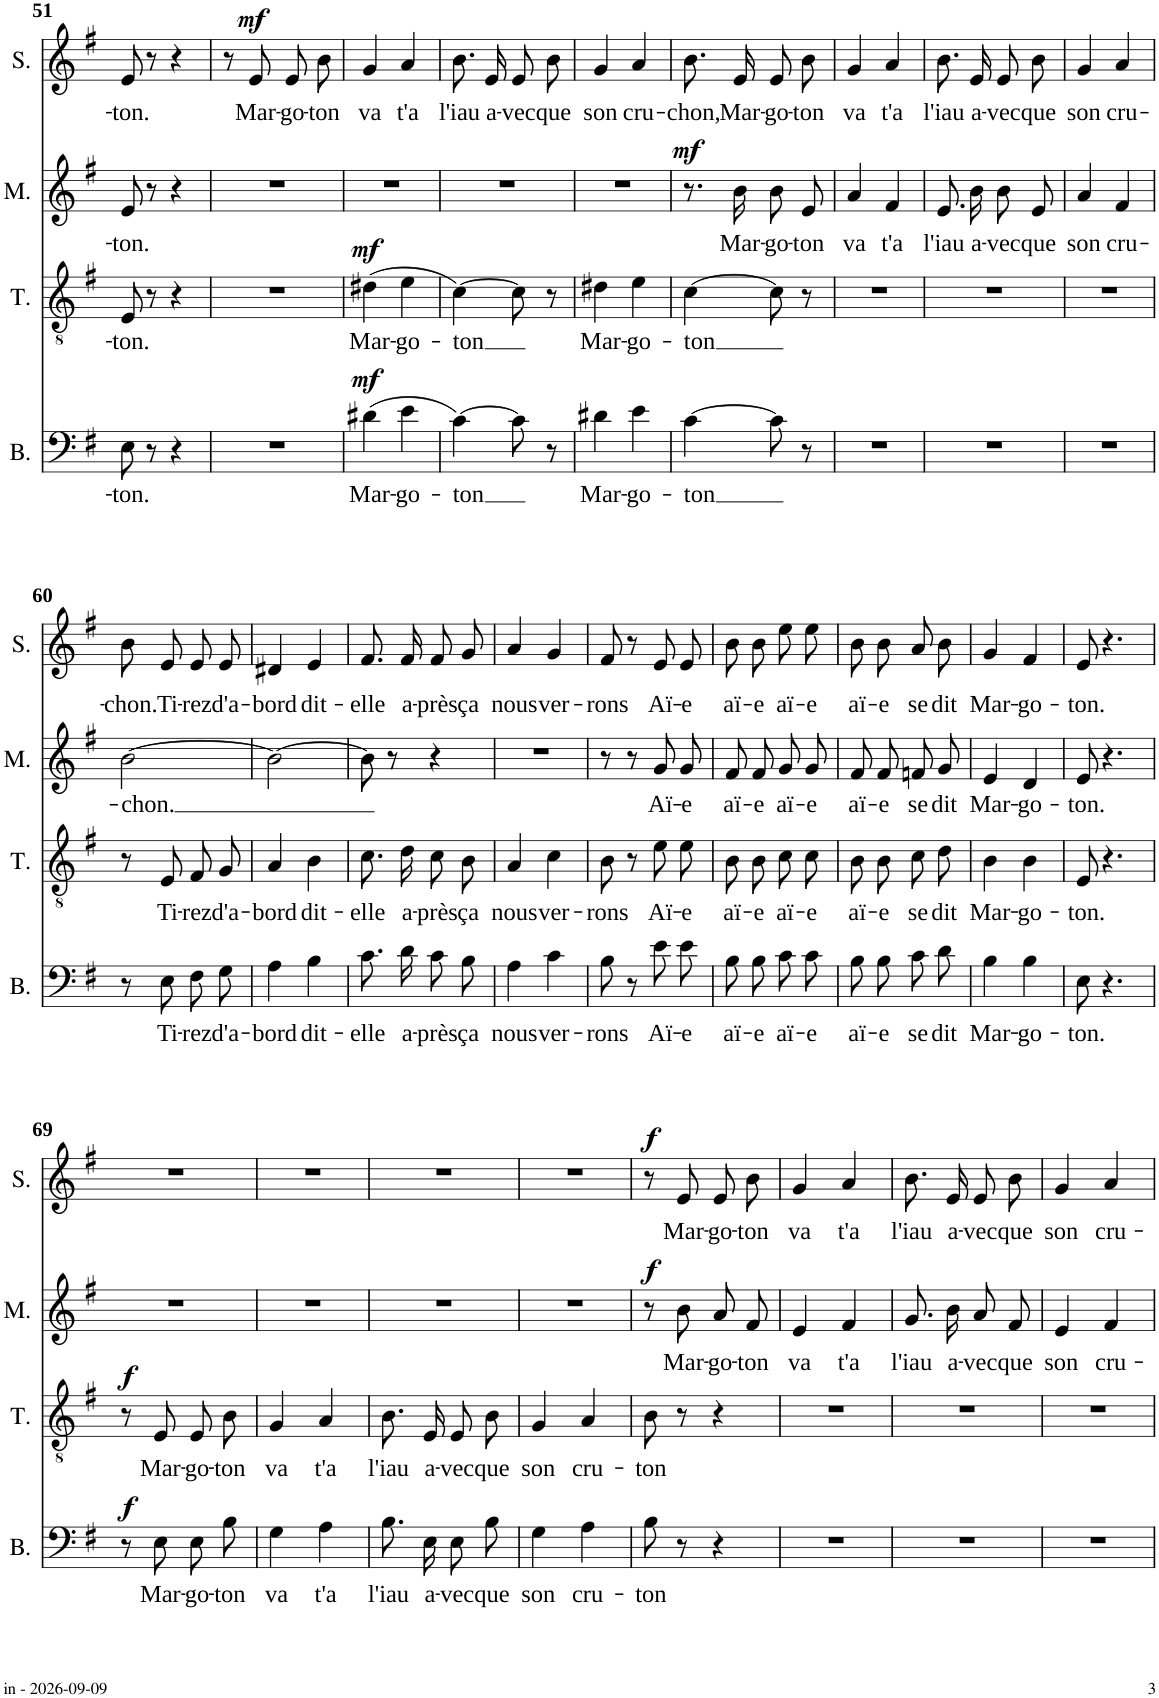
**kern	**text	**dynam	**kern	**text	**dynam	**kern	**text	**dynam	**kern	**text	**dynam
*part4	*part4	*part4	*part3	*part3	*part3	*part2	*part2	*part2	*part1	*part1	*part1
*staff4	*staff4	*staff4	*staff3	*staff3	*staff3	*staff2	*staff2	*staff2	*staff1	*staff1	*staff1
*I"Basse	*	*	*I"Ténor	*	*	*I"Mezzos	*	*	*I"Sopranos	*	*
*I'B.	*	*	*I'T.	*	*	*I'M.	*	*	*I'S.	*	*
!!LO:PB:g=z
*clefF4	*	*	*clefGv2	*	*	*clefG2	*	*	*clefG2	*	*
*k[f#]	*	*	*k[f#]	*	*	*k[f#]	*	*	*k[f#]	*	*
*M2/4	*	*	*M2/4	*	*	*M2/4	*	*	*M2/4	*	*
=51	=51	=51	=51	=51	=51	=51	=51	=51	=51	=51	=51
!	!LO:LY:b	!	!	!LO:LY:b	!	!	!LO:LY:b	!	!	!LO:LY:b	!
8E\	-ton.	.	8E/	-ton.	.	8e/	-ton.	.	8e/	-ton.	.
8r	.	.	8r	.	.	8r	.	.	8r	.	.
4r	.	.	4r	.	.	4r	.	.	4r	.	.
=52	=52	=52	=52	=52	=52	=52	=52	=52	=52	=52	=52
2r	.	.	2r	.	.	2r	.	.	8r	.	.
!	!	!	!	!	!	!	!	!	!	!LO:LY:b	!LO:DY:a
.	.	.	.	.	.	.	.	.	8e/	Mar-	mf
!	!	!	!	!	!	!	!	!	!	!LO:LY:b	!
.	.	.	.	.	.	.	.	.	8e/L	-go-	.
!	!	!	!	!	!	!	!	!	!	!LO:LY:b	!
.	.	.	.	.	.	.	.	.	8b/J	-ton	.
=53	=53	=53	=53	=53	=53	=53	=53	=53	=53	=53	=53
!	!LO:LY:b	!LO:DY:a	!	!LO:LY:b	!LO:DY:a	!	!	!	!	!LO:LY:b	!
(4d#X\	Mar-	mf	(4d#X\	Mar-	mf	2r	.	.	4g/	va	.
!	!LO:LY:b	!	!	!LO:LY:b	!	!	!	!	!	!LO:LY:b	!
4e\	-go-	.	4e\	-go-	.	.	.	.	4a/	t'a	.
=54	=54	=54	=54	=54	=54	=54	=54	=54	=54	=54	=54
!	!LO:LY:b	!	!	!LO:LY:b	!	!	!	!	!	!LO:LY:b	!
[4c\)	-ton	.	[4c\)	-ton	.	2r	.	.	8.b/L	l'iau	.
!	!	!	!	!	!	!	!	!	!	!LO:LY:b	!
.	.	.	.	.	.	.	.	.	16e/Jk	a-	.
!	!	!	!	!	!	!	!	!	!	!LO:LY:b	!
8c\]	.	.	8c\]	.	.	.	.	.	8e/L	-vec	.
!	!	!	!	!	!	!	!	!	!	!LO:LY:b	!
8r	.	.	8r	.	.	.	.	.	8b/J	que	.
=55	=55	=55	=55	=55	=55	=55	=55	=55	=55	=55	=55
!	!LO:LY:b	!	!	!LO:LY:b	!	!	!	!	!	!LO:LY:b	!
4d#X\	Mar-	.	4d#X\	Mar-	.	2r	.	.	4g/	son	.
!	!LO:LY:b	!	!	!LO:LY:b	!	!	!	!	!	!LO:LY:b	!
4e\	-go-	.	4e\	-go-	.	.	.	.	4a/	cru-	.
=56	=56	=56	=56	=56	=56	=56	=56	=56	=56	=56	=56
!	!LO:LY:b	!	!	!LO:LY:b	!	!	!	!LO:DY:a	!	!LO:LY:b	!
[4c\	-ton	.	[4c\	-ton	.	8.r	.	mf	8.b/L	-chon,	.
!	!	!	!	!	!	!	!LO:LY:b	!	!	!LO:LY:b	!
.	.	.	.	.	.	16b\	Mar-	.	16e/Jk	Mar-	.
!	!	!	!	!	!	!	!LO:LY:b	!	!	!LO:LY:b	!
8c\]	.	.	8c\]	.	.	8b/L	-go-	.	8e/L	-go-	.
!	!	!	!	!	!	!	!LO:LY:b	!	!	!LO:LY:b	!
8r	.	.	8r	.	.	8e/J	-ton	.	8b/J	-ton	.
=57	=57	=57	=57	=57	=57	=57	=57	=57	=57	=57	=57
!	!	!	!	!	!	!	!LO:LY:b	!	!	!LO:LY:b	!
2r	.	.	2r	.	.	4a/	va	.	4g/	va	.
!	!	!	!	!	!	!	!LO:LY:b	!	!	!LO:LY:b	!
.	.	.	.	.	.	4f#/	t'a	.	4a/	t'a	.
=58	=58	=58	=58	=58	=58	=58	=58	=58	=58	=58	=58
!	!	!	!	!	!	!	!LO:LY:b	!	!	!LO:LY:b	!
2r	.	.	2r	.	.	8.e/L	l'iau	.	8.b/L	l'iau	.
!	!	!	!	!	!	!	!LO:LY:b	!	!	!LO:LY:b	!
.	.	.	.	.	.	16b/Jk	a-	.	16e/Jk	a-	.
!	!	!	!	!	!	!	!LO:LY:b	!	!	!LO:LY:b	!
.	.	.	.	.	.	8b/L	-vec	.	8e/L	-vec	.
!	!	!	!	!	!	!	!LO:LY:b	!	!	!LO:LY:b	!
.	.	.	.	.	.	8e/J	que	.	8b/J	que	.
=59	=59	=59	=59	=59	=59	=59	=59	=59	=59	=59	=59
!	!	!	!	!	!	!	!LO:LY:b	!	!	!LO:LY:b	!
2r	.	.	2r	.	.	4a/	son	.	4g/	son	.
!	!	!	!	!	!	!	!LO:LY:b	!	!	!LO:LY:b	!
.	.	.	.	.	.	4f#/	cru-	.	4a/	cru-	.
!!LO:LB:g=z
=60	=60	=60	=60	=60	=60	=60	=60	=60	=60	=60	=60
!	!	!	!	!	!	!	!LO:LY:b	!	!	!LO:LY:b	!
8r	.	.	8r	.	.	[2b\	-chon.	.	8b/L	-chon.	.
!	!LO:LY:b	!	!	!LO:LY:b	!	!	!	!	!	!LO:LY:b	!
8E\	Ti-	.	8E/	Ti-	.	.	.	.	8e/J	Ti-	.
!	!LO:LY:b	!	!	!LO:LY:b	!	!	!	!	!	!LO:LY:b	!
8F#\L	-rez	.	8F#/L	-rez	.	.	.	.	8e/L	-rez	.
!	!LO:LY:b	!	!	!LO:LY:b	!	!	!	!	!	!LO:LY:b	!
8G\J	d'a-	.	8G/J	d'a-	.	.	.	.	8e/J	d'a-	.
=61	=61	=61	=61	=61	=61	=61	=61	=61	=61	=61	=61
!	!LO:LY:b	!	!	!LO:LY:b	!	!	!	!	!	!LO:LY:b	!
4A\	-bord	.	4A/	-bord	.	2b\_	.	.	4d#X/	-bord	.
!	!LO:LY:b	!	!	!LO:LY:b	!	!	!	!	!	!LO:LY:b	!
4B\	dit-	.	4B\	dit-	.	.	.	.	4e/	dit-	.
=62	=62	=62	=62	=62	=62	=62	=62	=62	=62	=62	=62
!	!LO:LY:b	!	!	!LO:LY:b	!	!	!	!	!	!LO:LY:b	!
8.c\L	-elle	.	8.c\L	-elle	.	8b\]	.	.	8.f#/L	-elle	.
.	.	.	.	.	.	8r	.	.	.	.	.
!	!LO:LY:b	!	!	!LO:LY:b	!	!	!	!	!	!LO:LY:b	!
16d\Jk	a-	.	16d\Jk	a-	.	.	.	.	16f#/Jk	a-	.
!	!LO:LY:b	!	!	!LO:LY:b	!	!	!	!	!	!LO:LY:b	!
8c\L	-près	.	8c\L	-près	.	4r	.	.	8f#/L	-près	.
!	!LO:LY:b	!	!	!LO:LY:b	!	!	!	!	!	!LO:LY:b	!
8B\J	ça	.	8B\J	ça	.	.	.	.	8g/J	ça	.
=63	=63	=63	=63	=63	=63	=63	=63	=63	=63	=63	=63
!	!LO:LY:b	!	!	!LO:LY:b	!	!	!	!	!	!LO:LY:b	!
4A\	nous	.	4A/	nous	.	2r	.	.	4a/	nous	.
!	!LO:LY:b	!	!	!LO:LY:b	!	!	!	!	!	!LO:LY:b	!
4c\	ver-	.	4c\	ver-	.	.	.	.	4g/	ver-	.
=64	=64	=64	=64	=64	=64	=64	=64	=64	=64	=64	=64
!	!LO:LY:b	!	!	!LO:LY:b	!	!	!	!	!	!LO:LY:b	!
8B\	-rons	.	8B\	-rons	.	8r	.	.	8f#/	-rons	.
8r	.	.	8r	.	.	8r	.	.	8r	.	.
!	!LO:LY:b	!	!	!LO:LY:b	!	!	!LO:LY:b	!	!	!LO:LY:b	!
8e\L	Aï-	.	8e\L	Aï-	.	8g/L	Aï-	.	8e/L	Aï-	.
!	!LO:LY:b	!	!	!LO:LY:b	!	!	!LO:LY:b	!	!	!LO:LY:b	!
8e\J	-e	.	8e\J	-e	.	8g/J	-e	.	8e/J	-e	.
=65	=65	=65	=65	=65	=65	=65	=65	=65	=65	=65	=65
!	!LO:LY:b	!	!	!LO:LY:b	!	!	!LO:LY:b	!	!	!LO:LY:b	!
8B\L	aï-	.	8B\L	aï-	.	8f#/L	aï-	.	8b\L	aï-	.
!	!LO:LY:b	!	!	!LO:LY:b	!	!	!LO:LY:b	!	!	!LO:LY:b	!
8B\J	-e	.	8B\J	-e	.	8f#/J	-e	.	8b\J	-e	.
!	!LO:LY:b	!	!	!LO:LY:b	!	!	!LO:LY:b	!	!	!LO:LY:b	!
8c\L	aï-	.	8c\L	aï-	.	8g/L	aï-	.	8ee\L	aï-	.
!	!LO:LY:b	!	!	!LO:LY:b	!	!	!LO:LY:b	!	!	!LO:LY:b	!
8c\J	-e	.	8c\J	-e	.	8g/J	-e	.	8ee\J	-e	.
=66	=66	=66	=66	=66	=66	=66	=66	=66	=66	=66	=66
!	!LO:LY:b	!	!	!LO:LY:b	!	!	!LO:LY:b	!	!	!LO:LY:b	!
8B\L	aï-	.	8B\L	aï-	.	8f#/L	aï-	.	8b\L	aï-	.
!	!LO:LY:b	!	!	!LO:LY:b	!	!	!LO:LY:b	!	!	!LO:LY:b	!
8B\J	-e	.	8B\J	-e	.	8f#/J	-e	.	8b\J	-e	.
!	!LO:LY:b	!	!	!LO:LY:b	!	!	!LO:LY:b	!	!	!LO:LY:b	!
8c\L	se	.	8c\L	se	.	8fn/L	se	.	8a/L	se	.
!	!LO:LY:b	!	!	!LO:LY:b	!	!	!LO:LY:b	!	!	!LO:LY:b	!
8d\J	dit	.	8d\J	dit	.	8g/J	dit	.	8b/J	dit	.
=67	=67	=67	=67	=67	=67	=67	=67	=67	=67	=67	=67
!	!LO:LY:b	!	!	!LO:LY:b	!	!	!LO:LY:b	!	!	!LO:LY:b	!
4B\	Mar-	.	4B\	Mar-	.	4e/	Mar-	.	4g/	Mar-	.
!	!LO:LY:b	!	!	!LO:LY:b	!	!	!LO:LY:b	!	!	!LO:LY:b	!
4B\	-go-	.	4B\	-go-	.	4d/	-go-	.	4f#/	-go-	.
=68	=68	=68	=68	=68	=68	=68	=68	=68	=68	=68	=68
!	!LO:LY:b	!	!	!LO:LY:b	!	!	!LO:LY:b	!	!	!LO:LY:b	!
8E\	-ton.	.	8E/	-ton.	.	8e/	-ton.	.	8e/	-ton.	.
4.r	.	.	4.r	.	.	4.r	.	.	4.r	.	.
!!LO:LB:g=z
=69	=69	=69	=69	=69	=69	=69	=69	=69	=69	=69	=69
!	!	!LO:DY:a	!	!	!LO:DY:a	!	!	!	!	!	!
8r	.	f	8r	.	f	2r	.	.	2r	.	.
!	!LO:LY:b	!	!	!LO:LY:b	!	!	!	!	!	!	!
8E\	Mar-	.	8E/	Mar-	.	.	.	.	.	.	.
!	!LO:LY:b	!	!	!LO:LY:b	!	!	!	!	!	!	!
8E\L	-go-	.	8E/L	-go-	.	.	.	.	.	.	.
!	!LO:LY:b	!	!	!LO:LY:b	!	!	!	!	!	!	!
8B\J	-ton	.	8B/J	-ton	.	.	.	.	.	.	.
=70	=70	=70	=70	=70	=70	=70	=70	=70	=70	=70	=70
!	!LO:LY:b	!	!	!LO:LY:b	!	!	!	!	!	!	!
4G\	va	.	4G/	va	.	2r	.	.	2r	.	.
!	!LO:LY:b	!	!	!LO:LY:b	!	!	!	!	!	!	!
4A\	t'a	.	4A/	t'a	.	.	.	.	.	.	.
=71	=71	=71	=71	=71	=71	=71	=71	=71	=71	=71	=71
!	!LO:LY:b	!	!	!LO:LY:b	!	!	!	!	!	!	!
8.B\L	l'iau	.	8.B/L	l'iau	.	2r	.	.	2r	.	.
!	!LO:LY:b	!	!	!LO:LY:b	!	!	!	!	!	!	!
16E\Jk	a-	.	16E/Jk	a-	.	.	.	.	.	.	.
!	!LO:LY:b	!	!	!LO:LY:b	!	!	!	!	!	!	!
8E\L	-vec	.	8E/L	-vec	.	.	.	.	.	.	.
!	!LO:LY:b	!	!	!LO:LY:b	!	!	!	!	!	!	!
8B\J	que	.	8B/J	que	.	.	.	.	.	.	.
=72	=72	=72	=72	=72	=72	=72	=72	=72	=72	=72	=72
!	!LO:LY:b	!	!	!LO:LY:b	!	!	!	!	!	!	!
4G\	son	.	4G/	son	.	2r	.	.	2r	.	.
!	!LO:LY:b	!	!	!LO:LY:b	!	!	!	!	!	!	!
4A\	cru-	.	4A/	cru-	.	.	.	.	.	.	.
=73	=73	=73	=73	=73	=73	=73	=73	=73	=73	=73	=73
!	!LO:LY:b	!	!	!LO:LY:b	!	!	!	!LO:DY:a	!	!	!LO:DY:a
8B\	-ton	.	8B\	-ton	.	8r	.	f	8r	.	f
!	!	!	!	!	!	!	!LO:LY:b	!	!	!LO:LY:b	!
8r	.	.	8r	.	.	8b\	Mar-	.	8e/	Mar-	.
!	!	!	!	!	!	!	!LO:LY:b	!	!	!LO:LY:b	!
4r	.	.	4r	.	.	8a/L	-go-	.	8e/L	-go-	.
!	!	!	!	!	!	!	!LO:LY:b	!	!	!LO:LY:b	!
.	.	.	.	.	.	8f#/J	-ton	.	8b/J	-ton	.
=74	=74	=74	=74	=74	=74	=74	=74	=74	=74	=74	=74
!	!	!	!	!	!	!	!LO:LY:b	!	!	!LO:LY:b	!
2r	.	.	2r	.	.	4e/	va	.	4g/	va	.
!	!	!	!	!	!	!	!LO:LY:b	!	!	!LO:LY:b	!
.	.	.	.	.	.	4f#/	t'a	.	4a/	t'a	.
=75	=75	=75	=75	=75	=75	=75	=75	=75	=75	=75	=75
!	!	!	!	!	!	!	!LO:LY:b	!	!	!LO:LY:b	!
2r	.	.	2r	.	.	8.g/L	l'iau	.	8.b/L	l'iau	.
!	!	!	!	!	!	!	!LO:LY:b	!	!	!LO:LY:b	!
.	.	.	.	.	.	16b/Jk	a-	.	16e/Jk	a-	.
!	!	!	!	!	!	!	!LO:LY:b	!	!	!LO:LY:b	!
.	.	.	.	.	.	8a/L	-vec	.	8e/L	-vec	.
!	!	!	!	!	!	!	!LO:LY:b	!	!	!LO:LY:b	!
.	.	.	.	.	.	8f#/J	que	.	8b/J	que	.
=76	=76	=76	=76	=76	=76	=76	=76	=76	=76	=76	=76
!	!	!	!	!	!	!	!LO:LY:b	!	!	!LO:LY:b	!
2r	.	.	2r	.	.	4e/	son	.	4g/	son	.
!	!	!	!	!	!	!	!LO:LY:b	!	!	!LO:LY:b	!
.	.	.	.	.	.	4f#/	cru-	.	4a/	cru-	.
=	=	=	=	=	=	=	=	=	=	=	=
*-	*-	*-	*-	*-	*-	*-	*-	*-	*-	*-	*-
